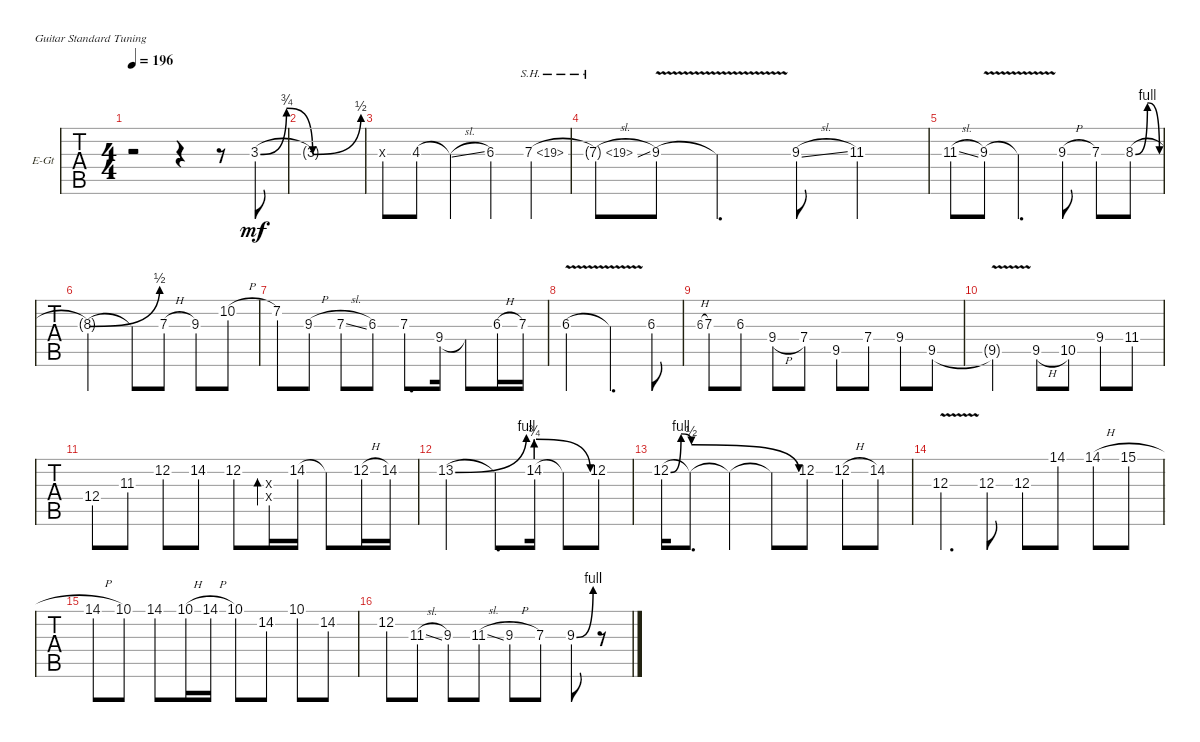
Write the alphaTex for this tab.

\defaultSystemsLayout 4
\bracketExtendMode groupsimilarinstruments
\firstSystemTrackNameOrientation horizontal
\otherSystemsTrackNameOrientation horizontal
\track ("Electric Guitar" "E-Gt") {instrument overdrivenguitar}
\staff {tabs}
\tuning (E4 B3 G3 D3 A2 E2)
\ts (4 4)
\tempo 196
\clef g2
\ks c
r.2{dy mf instrument overdrivenguitar} r.4 r.8 3.3{be (bendrelease 0 0 10.2 3 20.4 3 30 0)}.8 |
3.3{be (bend 0 0 15 2) v t}.1 |
0.3{x}.8 4.3.8 4.3{sl t}.4 6.3.4 7.3{sh 12}.4 |
7.3{sh 12 sl t}.8 9.3{v}.8 9.3{t}.4{d} 9.3{sl}.8 11.3.4 |
11.3{sl}.8 9.3{v}.8 9.3{v t}.4{d} 9.3{h}.8 7.3.8 8.3{be (bendrelease 0 0 10.2 4 20.4 4 30 0)}.8 |
8.3{be (bend 0 0 59.4 2) t}.2 8.3{t}.8 7.3{h}.8 9.3.8 10.2{h}.8 |
7.2.8 9.3{h}.8 7.3{sl}.8 6.3.8 7.3.8{d} 9.4.16 9.4{t}.8 6.3{h}.16 7.3.16 |
6.3{v}.2 6.3{t}.4{d} 6.3.8 |
6.3{h}.8{gr onbeat} 7.3.8 6.3.8 9.4{h}.8 7.4.8 9.5.8 7.4.8 9.4.8 9.5.8 |
9.5{v t}.2 9.5{h}.8 10.5.8 9.4.8 11.4.8 |
12.4.8 11.3.8 12.2.8 14.2.8 12.2.8 (0.3{x} 0.4{x}).16{bd 51} 14.2.16 14.2{t}.8 12.2{h}.16 14.2.16 |
13.2{be (bend 0 0 30 4)}.2 13.2{t}.8{d} 14.2{be (prebendrelease 0 3 15 0)}.16 14.2{t}.8 12.2.8 |
12.2{be (bendrelease 0 0 10.2 4 20.4 4 29.4 2)}.16 12.2{be (release 0 2 36.6 0) t}.8{d} 12.2{t}.4 12.2{t}.8 12.2.8 12.2{h}.8 14.2.8 |
12.3{v}.4{d} 12.3.8 12.3.8 14.1.8 14.1{h}.8 15.1{h}.8 |
14.1{h}.8 10.1.8 14.1.8 10.1{h}.16 14.1{h}.16 10.1.8 14.2.8 10.1.8 14.2.8 |
12.2.8 11.3{sl}.8 9.3.8 11.3{sl}.8 9.3{h}.8 7.3.8 9.3{be (bend 0 0 8.4 4)}.8 r.8
